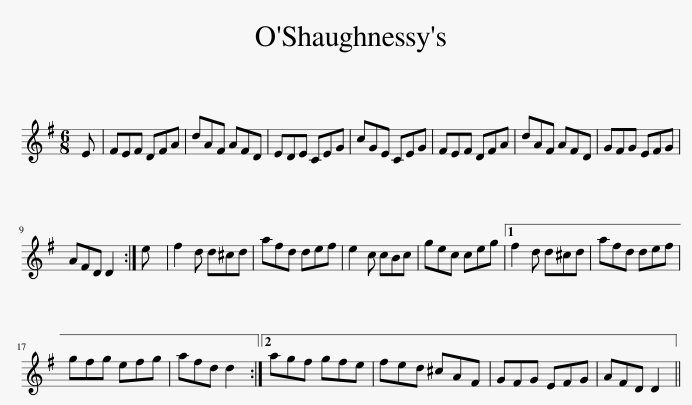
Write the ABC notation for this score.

X:1
L:1/8
M:6/8
I:linebreak $
K:G
V:1 treble
V:1
 E | FEF DFA | dAF AFD | EDE CEG | cGE CEG | %5
 FEF DFA | dAF AFD | GFG EFG |$ AFD D2 :| e | %10
 f2 d d^cd | afd def | e2 c cBc | gec ceg |1 f2 d d^cd | %15
 afd def |$ gfg efg | afd d2 :|2 agf gfe | fed ^cAF | %20
 GFG EFG | AFD D2 || %22
